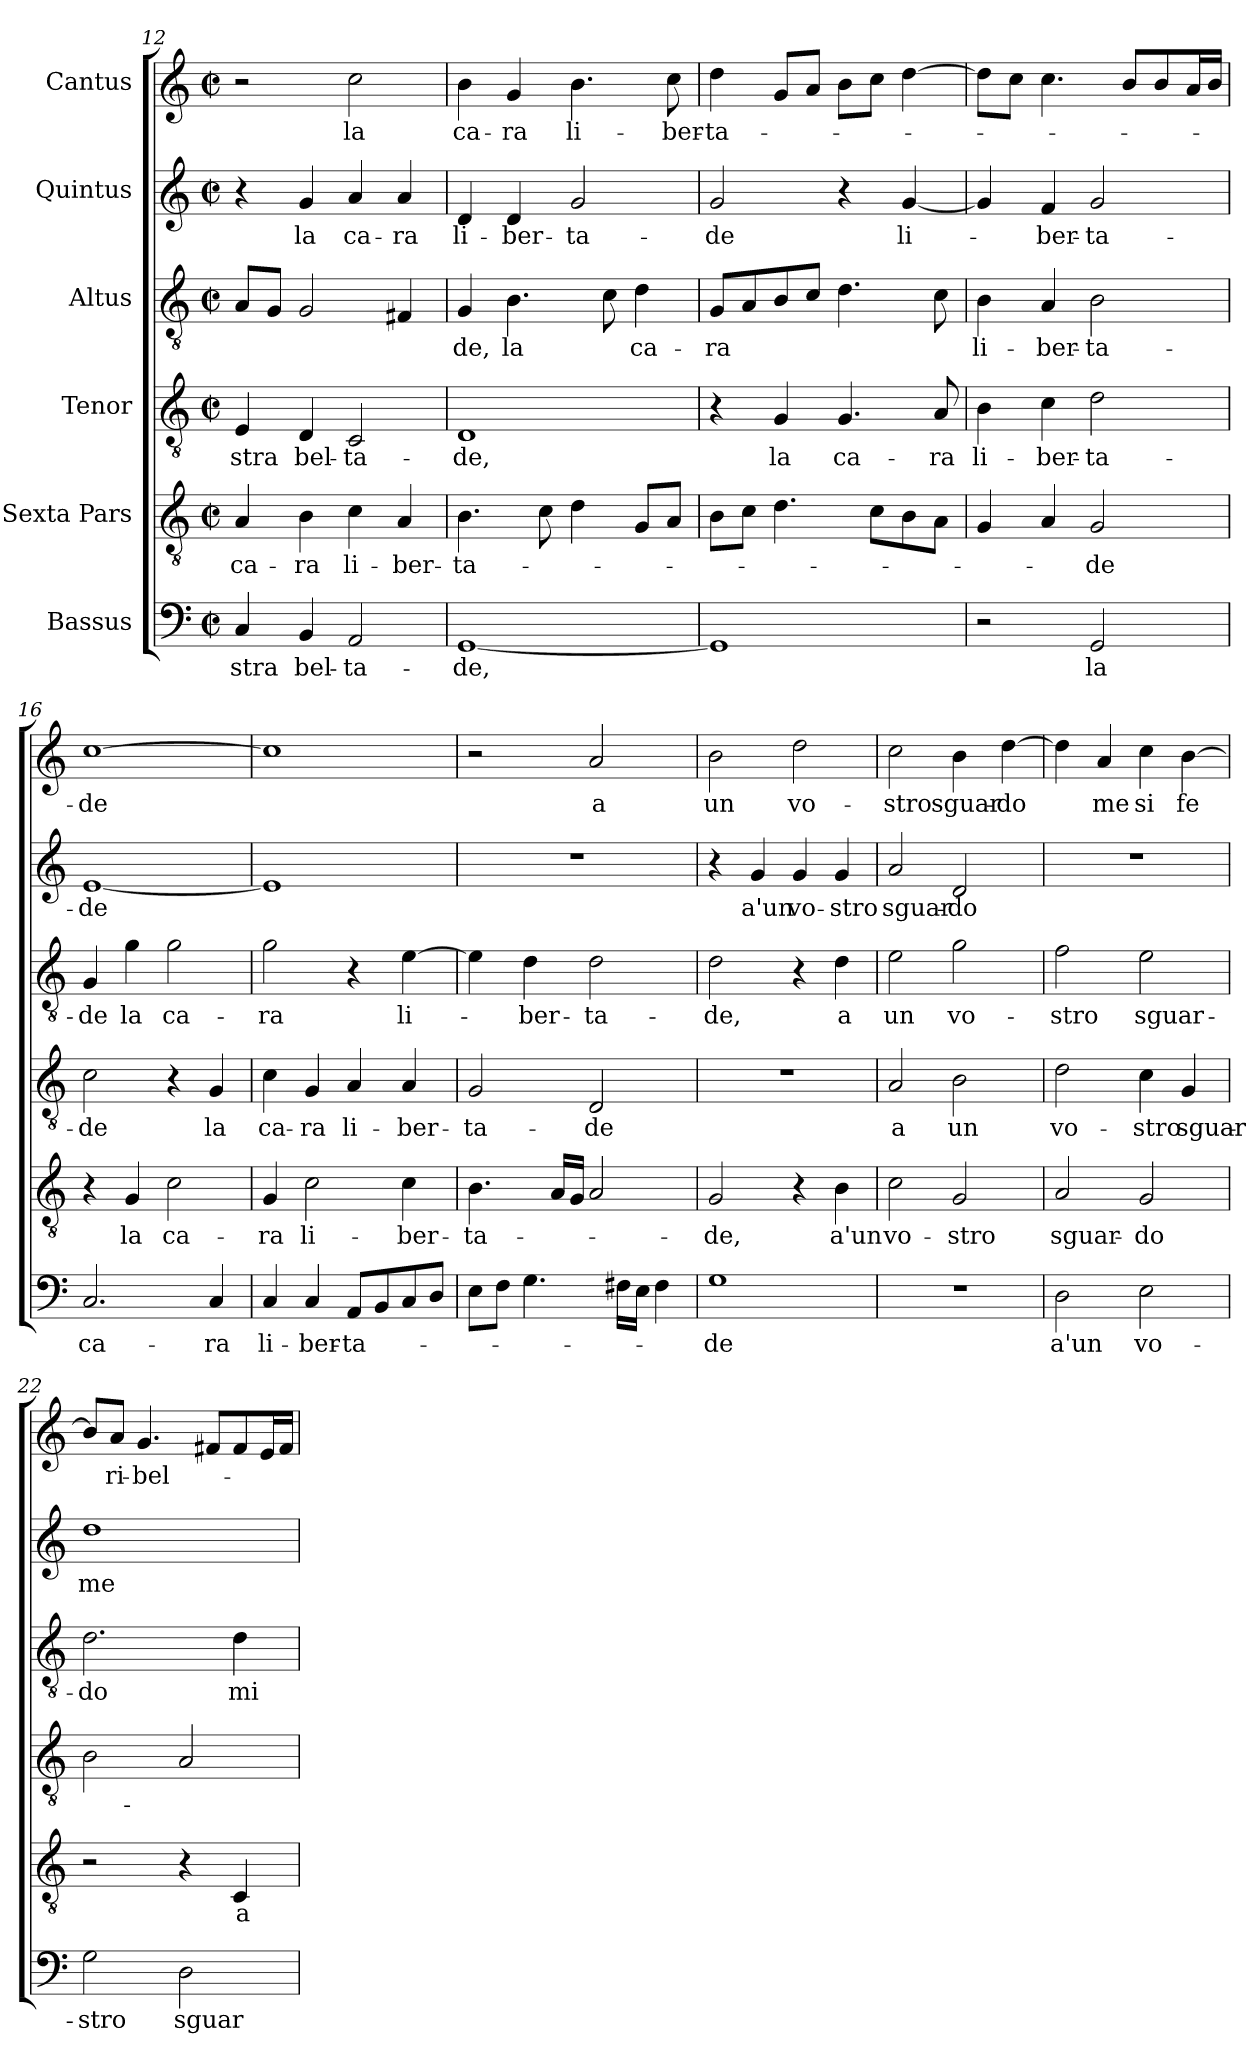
**kern	**text	**kern	**text	**kern	**text	**kern	**text	**kern	**text	**kern	**text
*part6	*part6	*part5	*part5	*part4	*part4	*part3	*part3	*part2	*part2	*part1	*part1
*staff6	*staff6	*staff5	*staff5	*staff4	*staff4	*staff3	*staff3	*staff2	*staff2	*staff1	*staff1
*I"Bassus	*	*I"Sexta Pars	*	*I"Tenor	*	*I"Altus	*	*I"Quintus	*	*I"Cantus	*
!!LO:PB:g=z
*clefF4	*	*clefGv2	*	*clefGv2	*	*clefGv2	*	*clefG2	*	*clefG2	*
*k[]	*	*k[]	*	*k[]	*	*k[]	*	*k[]	*	*k[]	*
*C:	*	*C:	*	*C:	*	*C:	*	*C:	*	*C:	*
*M2/2	*	*M2/2	*	*M2/2	*	*M2/2	*	*M2/2	*	*M2/2	*
*met(c|)	*	*met(c|)	*	*met(c|)	*	*met(c|)	*	*met(c|)	*	*met(c|)	*
=12	=12	=12	=12	=12	=12	=12	=12	=12	=12	=12	=12
4C/	-stra	4A/	ca-	4E/	-stra	8A/L	.	4r	.	2r	.
.	.	.	.	.	.	8G/J	.	.	.	.	.
4BB/	bel-	4B\	-ra	4D/	bel-	2G/	.	4g/	la	.	.
2AA/	-ta-	4c\	li-	2C/	-ta-	.	.	4a/	ca-	2cc\	la
.	.	4A/	-ber-	.	.	4F#/	.	4a/	-ra	.	.
=13	=13	=13	=13	=13	=13	=13	=13	=13	=13	=13	=13
[1GG	-de,	4.B\	-ta-	1D	-de,	4G/	-de,	4d/	li-	4b\	ca-
.	.	.	.	.	.	4.B\	la	4d/	-ber-	4g/	-ra
.	.	8c\	.	.	.	.	.	.	.	.	.
.	.	4d\	.	.	.	.	.	2g/	-ta-	4.b\	li-
.	.	.	.	.	.	8c\	.	.	.	.	.
.	.	8G/L	.	.	.	4d\	ca-	.	.	.	.
.	.	8A/J	.	.	.	.	.	.	.	8cc\	-ber-
=14	=14	=14	=14	=14	=14	=14	=14	=14	=14	=14	=14
1GG]	.	8B\L	.	4r	.	8G/L	-ra	2g/	-de	4dd\	-ta-
.	.	8c\J	.	.	.	8A/	.	.	.	.	.
.	.	4.d\	.	4G/	la	8B/	.	.	.	8g/L	.
.	.	.	.	.	.	8c/J	.	.	.	8a/J	.
.	.	.	.	4.G/	ca-	4.d\	.	4r	.	8b\L	.
.	.	8c\L	.	.	.	.	.	.	.	8cc\J	.
.	.	8B\	.	.	.	.	.	[4g/	li-	[4dd\	.
.	.	8A\J	.	8A/	-ra	8c\	.	.	.	.	.
=15	=15	=15	=15	=15	=15	=15	=15	=15	=15	=15	=15
2r	.	4G/	.	4B\	li-	4B\	li-	4g/]	.	8dd\L]	.
.	.	.	.	.	.	.	.	.	.	8cc\J	.
.	.	4A/	.	4c\	-ber-	4A/	-ber-	4f/	-ber-	4.cc\	.
2GG/	la	2G/	-de	2d\	-ta-	2B\	-ta-	2g/	-ta-	.	.
.	.	.	.	.	.	.	.	.	.	8b/L	.
.	.	.	.	.	.	.	.	.	.	8b/	.
.	.	.	.	.	.	.	.	.	.	16a/L	.
.	.	.	.	.	.	.	.	.	.	16b/JJ	.
=16	=16	=16	=16	=16	=16	=16	=16	=16	=16	=16	=16
2.C/	ca-	4r	.	2c\	-de	4G/	-de	[1e	-de	[1cc	-de
.	.	4G/	la	.	.	4g\	la	.	.	.	.
.	.	2c\	ca-	4r	.	2g\	ca-	.	.	.	.
4C/	-ra	.	.	4G/	la	.	.	.	.	.	.
=17	=17	=17	=17	=17	=17	=17	=17	=17	=17	=17	=17
4C/	li-	4G/	-ra	4c\	ca-	2g\	-ra	1e]	.	1cc]	.
4C/	-ber-	2c\	li-	4G/	-ra	.	.	.	.	.	.
8AA/L	-ta-	.	.	4A/	li-	4r	.	.	.	.	.
8BB/	.	.	.	.	.	.	.	.	.	.	.
8C/	.	4c\	-ber-	4A/	-ber-	[4e\	li-	.	.	.	.
8D/J	.	.	.	.	.	.	.	.	.	.	.
!!LO:LB:g=z
=18	=18	=18	=18	=18	=18	=18	=18	=18	=18	=18	=18
8E\L	.	4.B\	-ta-	2G/	-ta-	4e\]	.	1r	.	2r	.
8F\J	.	.	.	.	.	.	.	.	.	.	.
4.G\	.	.	.	.	.	4d\	-ber-	.	.	.	.
.	.	16A/LL	.	.	.	.	.	.	.	.	.
.	.	16G/JJ	.	.	.	.	.	.	.	.	.
.	.	2A/	.	2D/	-de	2d\	-ta-	.	.	2a/	a
16F#\LL	.	.	.	.	.	.	.	.	.	.	.
16E\JJ	.	.	.	.	.	.	.	.	.	.	.
4F#\	.	.	.	.	.	.	.	.	.	.	.
=19	=19	=19	=19	=19	=19	=19	=19	=19	=19	=19	=19
1G	-de	2G/	-de,	1r	.	2d\	-de,	4r	.	2b\	un
.	.	.	.	.	.	.	.	4g/	a'un	.	.
.	.	4r	.	.	.	4r	.	4g/	vo-	2dd\	vo-
.	.	4B\	a'un	.	.	4d\	a	4g/	-stro	.	.
=20	=20	=20	=20	=20	=20	=20	=20	=20	=20	=20	=20
1r	.	2c\	vo-	2A/	a	2e\	un	2a/	sguar-	2cc\	-stro
.	.	2G/	-stro	2B\	un	2g\	vo-	2d/	-do	4b\	sguar-
.	.	.	.	.	.	.	.	.	.	[4dd\	-do
=21	=21	=21	=21	=21	=21	=21	=21	=21	=21	=21	=21
2D\	a'un	2A/	sguar-	2d\	vo-	2f\	-stro	1r	.	4dd\]	.
.	.	.	.	.	.	.	.	.	.	4a/	me
2E\	vo-	2G/	-do	4c\	-stro	2e\	sguar-	.	.	4cc\	si
.	.	.	.	4G/	sguar-	.	.	.	.	[4b\	fe
=22	=22	=22	=22	=22	=22	=22	=22	=22	=22	=22	=22
2G\	-stro	2r	.	2B\	.	2.d\	-do	1dd	me	8b/L]	.
.	.	.	.	.	.	.	.	.	.	8a/J	ri-
.	.	.	.	.	.	.	.	.	.	4.g/	-bel-
2D\	sguar-	4r	.	2A/	.	.	.	.	.	.	.
.	.	.	.	.	.	.	.	.	.	8f#X/L	.
.	.	4C/	a	.	.	4d\	mi	.	.	8f#/	.
.	.	.	.	.	.	.	.	.	.	16e/L	.
.	.	.	.	.	.	.	.	.	.	16f#/JJ	.
=	=	=	=	=	=	=	=	=	=	=	=
*-	*-	*-	*-	*-	*-	*-	*-	*-	*-	*-	*-
